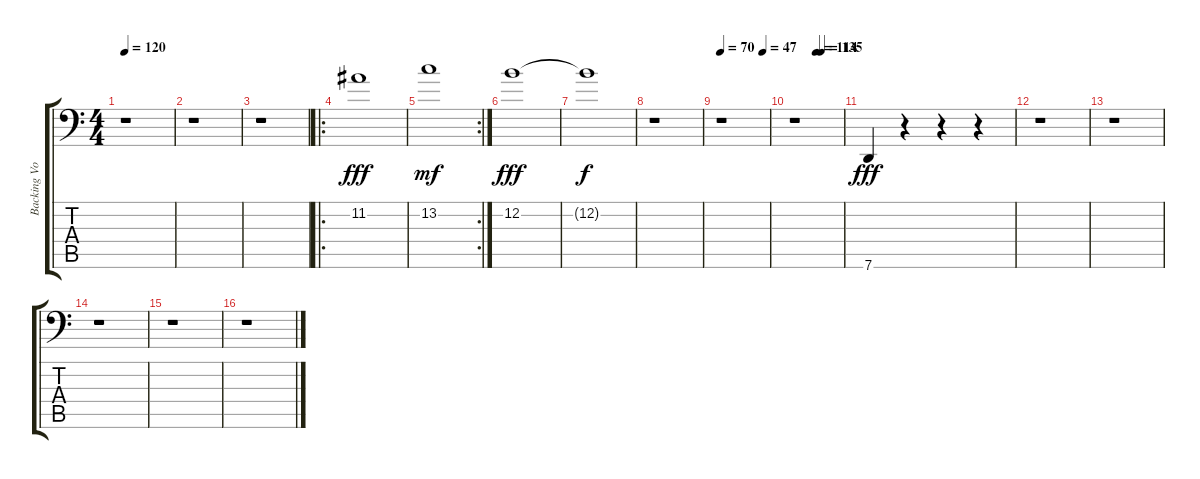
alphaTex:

\track ("Backing Vocals 1/Misc." "Backing Vo") {instrument lead6voice}
\staff {score tabs}
\tuning (E4 B3 G3 D3 A2 G1) {hide}
\ts (4 4)
\tempo 120
\clef f4
\ks c
r.1{dy mp} |
r.1 |
r.1 |
\ro
11.2.1{dy fff balance 6 instrument lead6voice} |
\rc 2
13.2.1{dy mf} |
12.2.1{dy fff} |
12.2{t}.1{dy f} |
r.1 |
\tempo 70
\tempo (47 0.875)
r.1 |
\tempo (114 0.4583333333333333)
\tempo (135 0.5625)
r.1 |
7.6.4{dy fff volume 16 balance 8 instrument tuba} r.4 r.4 r.4 |
r.1 |
r.1 |
r.1 |
r.1 |
r.1
